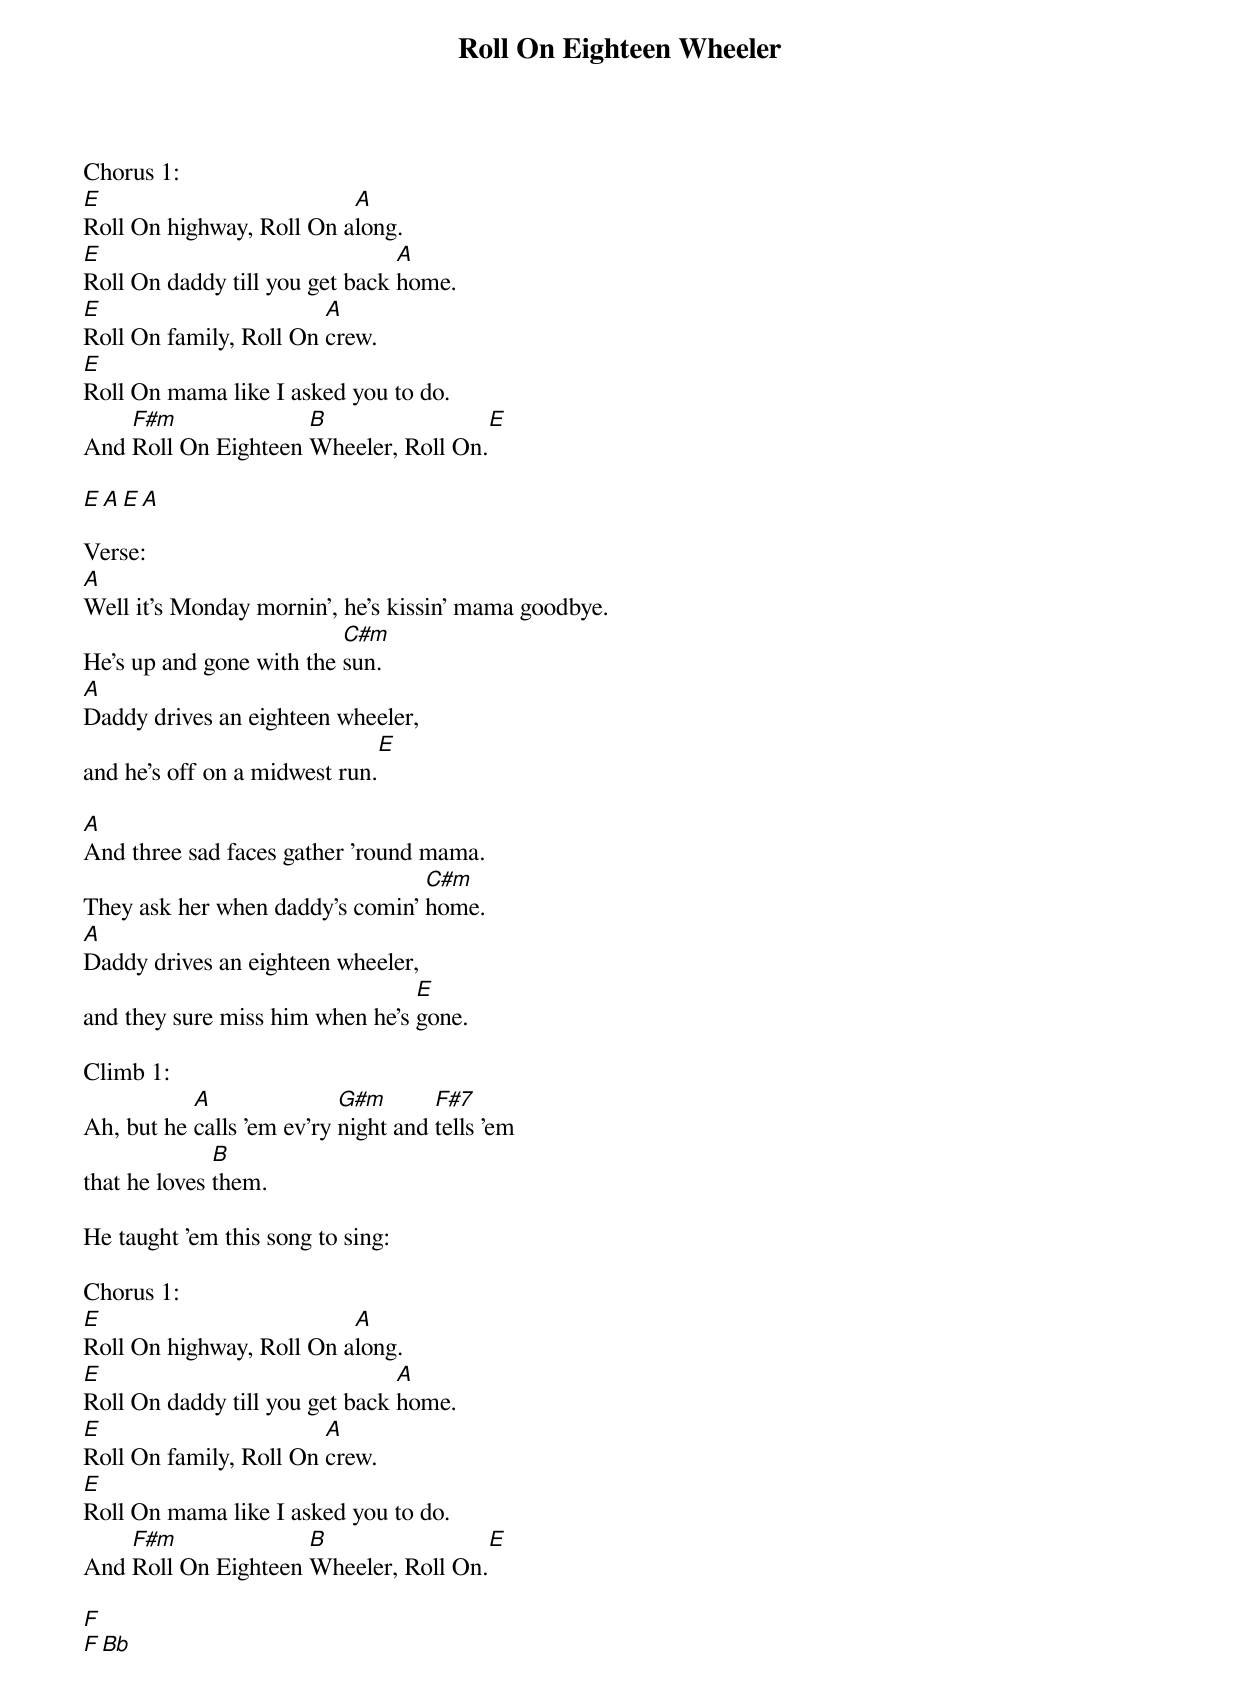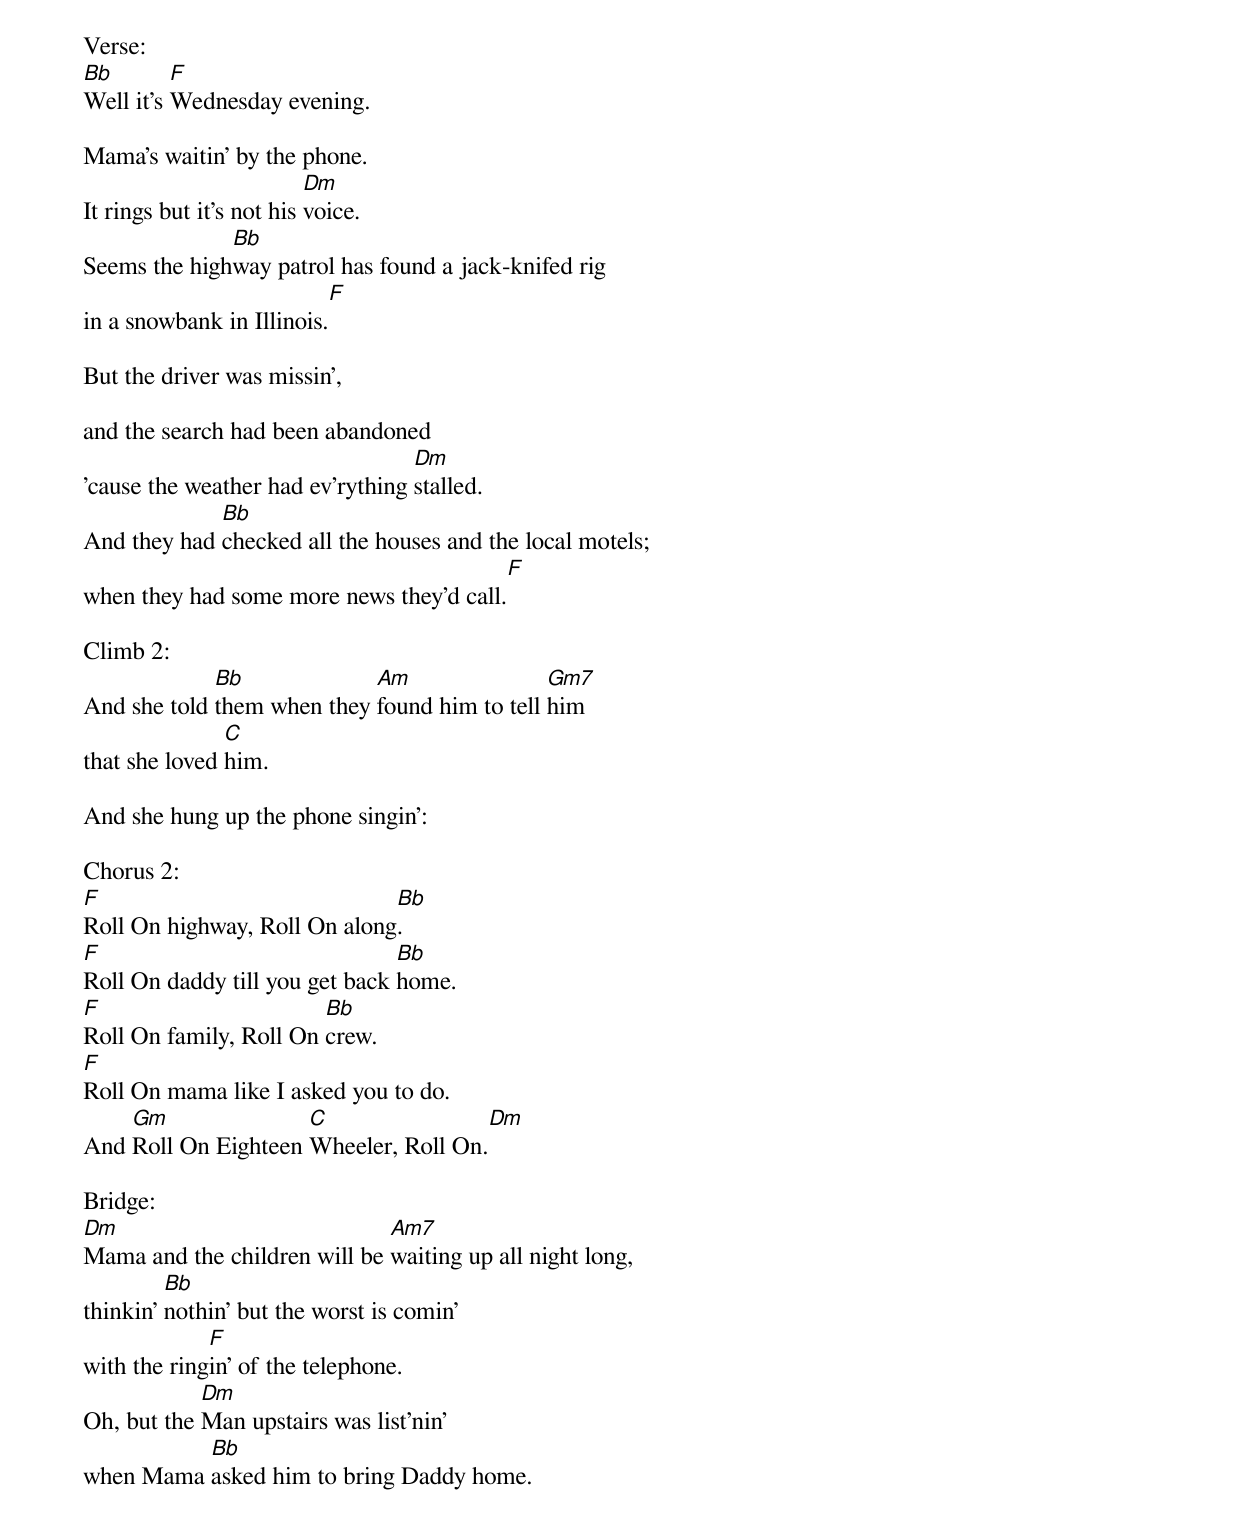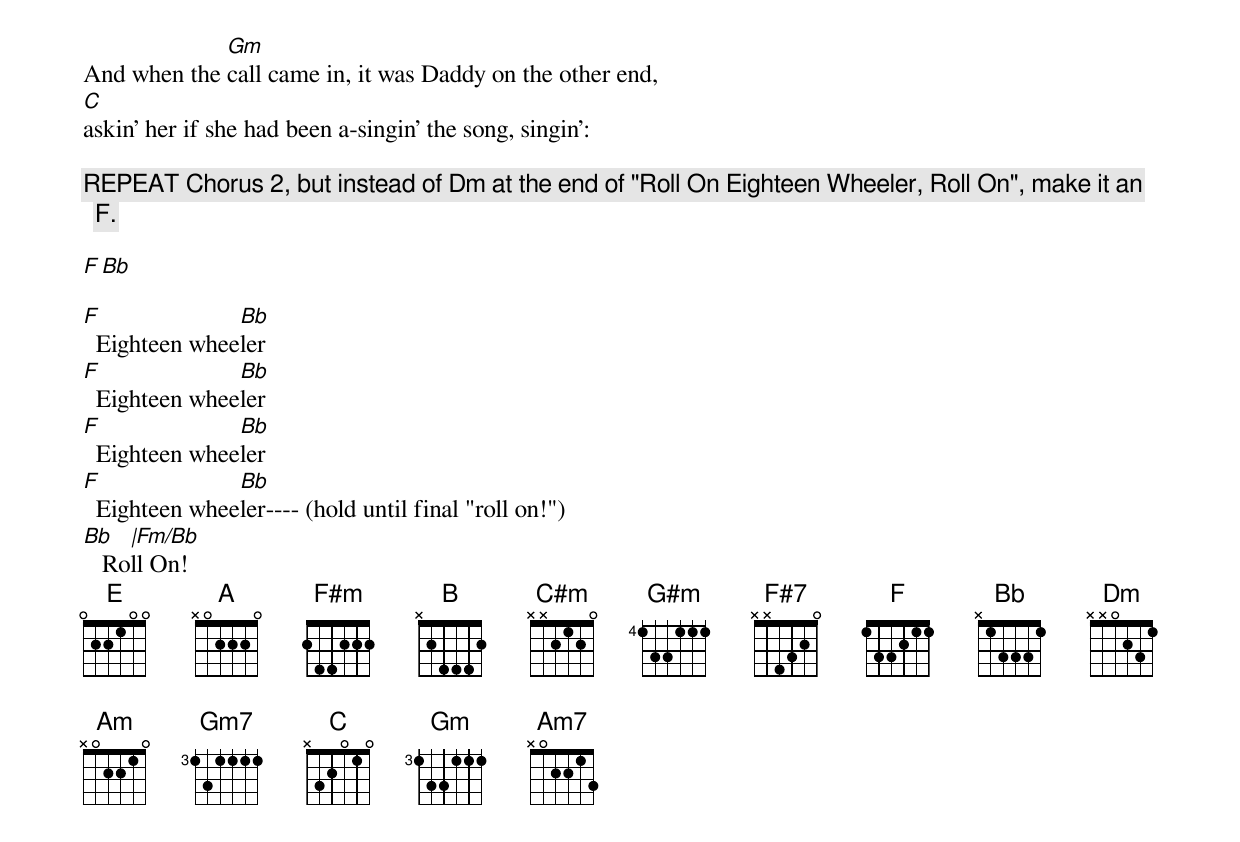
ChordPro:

{title:Roll On Eighteen Wheeler}
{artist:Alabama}
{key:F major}
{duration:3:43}
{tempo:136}
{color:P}

Chorus 1:
[E]Roll On highway, Roll On a[A]long.
[E]Roll On daddy till you get back [A]home.
[E]Roll On family, Roll On [A]crew.
[E]Roll On mama like I asked you to do.
And [F#m]Roll On Eighteen [B]Wheeler, Roll On.[E]

[E A E A]

Verse:
[A]Well it's Monday mornin', he's kissin' mama goodbye.
He's up and gone with the [C#m]sun.
[A]Daddy drives an eighteen wheeler,
and he's off on a midwest run.[E]

[A]And three sad faces gather 'round mama.
They ask her when daddy's comin' [C#m]home.
[A]Daddy drives an eighteen wheeler,
and they sure miss him when he's [E]gone.

Climb 1:
Ah, but he [A]calls 'em ev'ry [G#m]night and [F#7]tells 'em
that he loves [B]them.

He taught 'em this song to sing:

Chorus 1:
[E]Roll On highway, Roll On a[A]long.
[E]Roll On daddy till you get back [A]home.
[E]Roll On family, Roll On [A]crew.
[E]Roll On mama like I asked you to do.
And [F#m]Roll On Eighteen [B]Wheeler, Roll On.[E]

[F]
[F][Bb]

Verse:
[Bb]Well it's [F]Wednesday evening.

Mama's waitin' by the phone.
It rings but it's not his [Dm]voice.
Seems the high[Bb]way patrol has found a jack-knifed rig
in a snowbank in Illinois.[F]

But the driver was missin',

and the search had been abandoned
'cause the weather had ev'rything [Dm]stalled.
And they had [Bb]checked all the houses and the local motels;
when they had some more news they'd call.[F]

Climb 2:
And she told [Bb]them when they [Am]found him to tell [Gm7]him
that she loved [C]him.

And she hung up the phone singin':

Chorus 2:
[F]Roll On highway, Roll On along[Bb].
[F]Roll On daddy till you get back [Bb]home.
[F]Roll On family, Roll On [Bb]crew.
[F]Roll On mama like I asked you to do.
And [Gm]Roll On Eighteen [C]Wheeler, Roll On.[Dm]

Bridge:
[Dm]Mama and the children will be [Am7]waiting up all night long,
thinkin' [Bb]nothin' but the worst is comin'
with the ring[F]in' of the telephone.
Oh, but the [Dm]Man upstairs was list'nin'
when Mama [Bb]asked him to bring Daddy home.
And when the [Gm]call came in, it was Daddy on the other end,
[C]askin' her if she had been a-singin' the song, singin':

{comment: REPEAT Chorus 2, but instead of Dm at the end of "Roll On Eighteen Wheeler, Roll On", make it an F.}

[F][Bb]

[F]  Eighteen whee[Bb]ler
[F]  Eighteen whee[Bb]ler
[F]  Eighteen whee[Bb]ler
[F]  Eighteen whee[Bb]ler---- (hold until final "roll on!")
[Bb]   Ro[|Fm/Bb]ll On!
